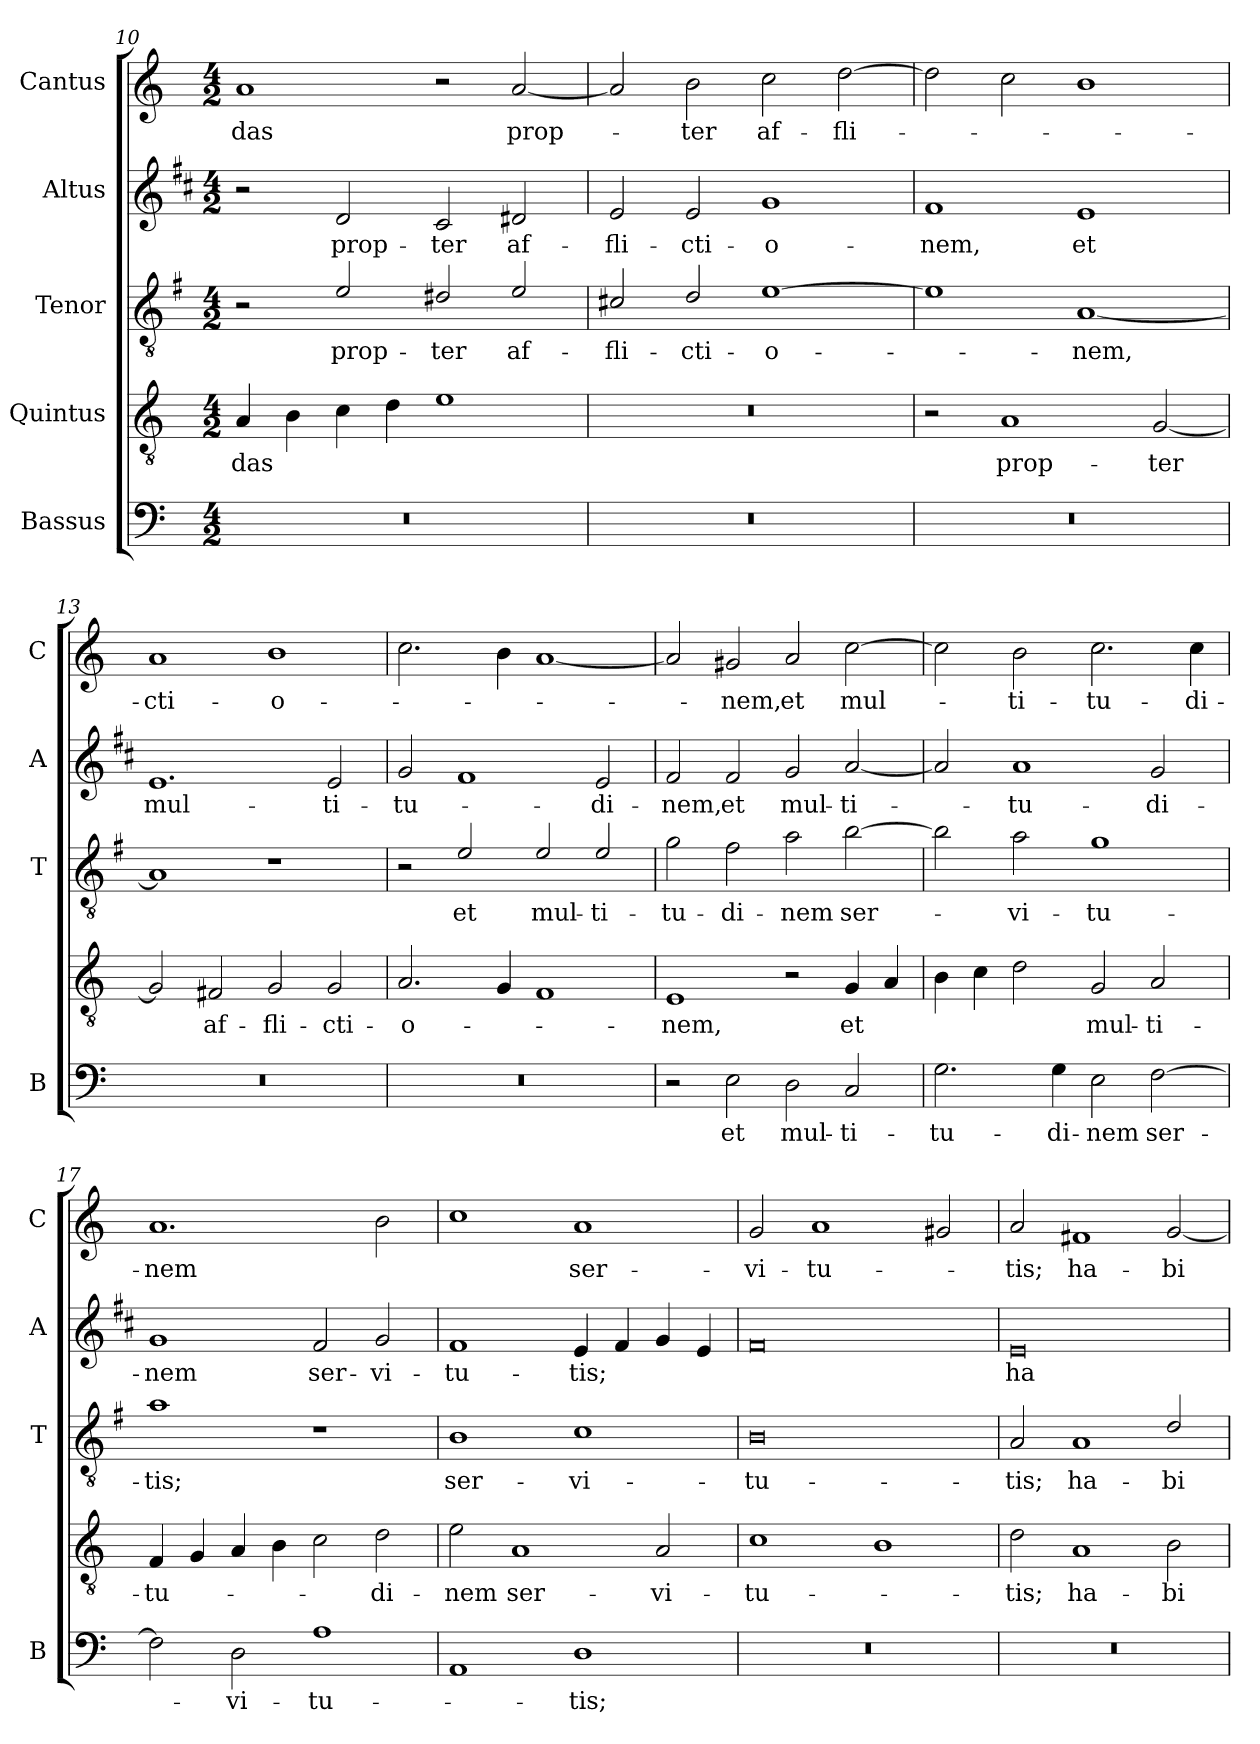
**kern	**text	**kern	**text	**kern	**text	**kern	**text	**kern	**text
*part5	*part5	*part4	*part4	*part3	*part3	*part2	*part2	*part1	*part1
*staff5	*staff5	*staff4	*staff4	*staff3	*staff3	*staff2	*staff2	*staff1	*staff1
*I"Bassus	*	*I"Quintus	*	*I"Tenor	*	*I"Altus	*	*I"Cantus	*
*I'B	*	*	*	*I'T	*	*I'A	*	*I'C	*
*clefF4	*	*clefGv2	*	*clefGv2	*	*clefG2	*	*clefG2	*
*	*	*	*	*ITrd4c7	*	*ITrd1c2	*	*	*
*k[]	*	*k[]	*	*k[]	*	*k[]	*	*k[]	*
*C:	*	*C:	*	*C:	*	*C:	*	*C:	*
*M4/2	*	*M4/2	*	*M4/2	*	*M4/2	*	*M4/2	*
=10	=10	=10	=10	=10	=10	=10	=10	=10	=10
!	!	!	!LO:LY:b	!	!	!	!	!	!LO:LY:b
0r	.	4A/	-das	2r	.	2r	.	1a	-das
.	.	4B\	.	.	.	.	.	.	.
!	!	!	!	!	!LO:LY:b	!	!LO:LY:b	!	!
.	.	4c\	.	2A/	prop-	2c/	prop-	.	.
.	.	4d\	.	.	.	.	.	.	.
!	!	!	!	!	!LO:LY:b	!	!LO:LY:b	!	!
.	.	1e	.	2G#X/	-ter	2B/	-ter	2r	.
!	!	!	!	!	!LO:LY:b	!	!LO:LY:b	!	!LO:LY:b
.	.	.	.	2A/	af-	2c#X/	af-	[2a/	prop-
=11	=11	=11	=11	=11	=11	=11	=11	=11	=11
!	!	!	!	!	!LO:LY:b	!	!LO:LY:b	!	!
0r	.	0r	.	2F#X/	-fli-	2d/	-fli-	2a/]	.
!	!	!	!	!	!LO:LY:b	!	!LO:LY:b	!	!LO:LY:b
.	.	.	.	2G/	-cti-	2d/	-cti-	2b\	-ter
!	!	!	!	!	!LO:LY:b	!	!LO:LY:b	!	!LO:LY:b
.	.	.	.	[1A	-o-	1f	-o-	2cc\	af-
!	!	!	!	!	!	!	!	!	!LO:LY:b
.	.	.	.	.	.	.	.	[2dd\	-fli-
!!LO:PB:g=z
=12	=12	=12	=12	=12	=12	=12	=12	=12	=12
!	!	!	!	!	!	!	!LO:LY:b	!	!
0r	.	2r	.	1A]	.	1e	-nem,	2dd\]	.
!	!	!	!LO:LY:b	!	!	!	!	!	!
.	.	1A	prop-	.	.	.	.	2cc\	.
!	!	!	!	!	!LO:LY:b	!	!LO:LY:b	!	!
.	.	.	.	[1D	-nem,	1d	et	1b	.
!	!	!	!LO:LY:b	!	!	!	!	!	!
.	.	[2G/	-ter	.	.	.	.	.	.
=13	=13	=13	=13	=13	=13	=13	=13	=13	=13
!	!	!	!	!	!	!	!LO:LY:b	!	!LO:LY:b
0r	.	2G/]	.	1D]	.	1.d	mul-	1a	-cti-
!	!	!	!LO:LY:b	!	!	!	!	!	!
.	.	2F#X/	af-	.	.	.	.	.	.
!	!	!	!LO:LY:b	!	!	!	!	!	!LO:LY:b
.	.	2G/	-fli-	1r	.	.	.	1b	-o-
!	!	!	!LO:LY:b	!	!	!	!LO:LY:b	!	!
.	.	2G/	-cti-	.	.	2d/	-ti-	.	.
=14	=14	=14	=14	=14	=14	=14	=14	=14	=14
!	!	!	!LO:LY:b	!	!	!	!LO:LY:b	!	!
0r	.	2.A/	-o-	2r	.	2f/	-tu-	2.cc\	.
!	!	!	!	!	!LO:LY:b	!	!	!	!
.	.	.	.	2A/	et	1e	.	.	.
.	.	4G/	.	.	.	.	.	4b\	.
!	!	!	!	!	!LO:LY:b	!	!	!	!
.	.	1F	.	2A/	mul-	.	.	[1a	.
!	!	!	!	!	!LO:LY:b	!	!LO:LY:b	!	!
.	.	.	.	2A/	-ti-	2d/	-di-	.	.
=15	=15	=15	=15	=15	=15	=15	=15	=15	=15
!	!	!	!LO:LY:b	!	!LO:LY:b	!	!LO:LY:b	!	!
2r	.	1E	-nem,	2c\	-tu-	2e/	-nem,	2a/]	.
!	!LO:LY:b	!	!	!	!LO:LY:b	!	!LO:LY:b	!	!LO:LY:b
2E\	et	.	.	2B\	-di-	2e/	et	2g#X/	-nem,
!	!LO:LY:b	!	!	!	!LO:LY:b	!	!LO:LY:b	!	!LO:LY:b
2D\	mul-	2r	.	2d\	-nem	2f/	mul-	2a/	et
!	!LO:LY:b	!	!LO:LY:b	!	!LO:LY:b	!	!LO:LY:b	!	!LO:LY:b
2C/	-ti-	4G/	et	[2e\	ser-	[2g/	-ti-	[2cc\	mul-
.	.	4A/	.	.	.	.	.	.	.
=16	=16	=16	=16	=16	=16	=16	=16	=16	=16
!	!LO:LY:b	!	!	!	!	!	!	!	!
2.G\	-tu-	4B\	.	2e\]	.	2g/]	.	2cc\]	.
.	.	4c\	.	.	.	.	.	.	.
!	!	!	!	!	!LO:LY:b	!	!LO:LY:b	!	!LO:LY:b
.	.	2d\	.	2d\	-vi-	1g	-tu-	2b\	-ti-
!	!LO:LY:b	!	!	!	!	!	!	!	!
4G\	-di-	.	.	.	.	.	.	.	.
!	!LO:LY:b	!	!LO:LY:b	!	!LO:LY:b	!	!	!	!LO:LY:b
2E\	-nem	2G/	mul-	1c	-tu-	.	.	2.cc\	-tu-
!	!LO:LY:b	!	!LO:LY:b	!	!	!	!LO:LY:b	!	!
[2F\	ser-	2A/	-ti-	.	.	2f/	-di-	.	.
!	!	!	!	!	!	!	!	!	!LO:LY:b
.	.	.	.	.	.	.	.	4cc\	-di-
=17	=17	=17	=17	=17	=17	=17	=17	=17	=17
!	!	!	!LO:LY:b	!	!LO:LY:b	!	!LO:LY:b	!	!LO:LY:b
2F\]	.	4F/	-tu-	1d	-tis;	1f	-nem	1.a	-nem
.	.	4G/	.	.	.	.	.	.	.
!	!LO:LY:b	!	!	!	!	!	!	!	!
2D\	-vi-	4A/	.	.	.	.	.	.	.
.	.	4B\	.	.	.	.	.	.	.
!	!LO:LY:b	!	!	!	!	!	!LO:LY:b	!	!
1A	-tu-	2c\	.	1r	.	2e/	ser-	.	.
!	!	!	!LO:LY:b	!	!	!	!LO:LY:b	!	!
.	.	2d\	-di-	.	.	2f/	-vi-	2b\	.
!!LO:LB:g=z
=18	=18	=18	=18	=18	=18	=18	=18	=18	=18
!	!	!	!LO:LY:b	!	!LO:LY:b	!	!LO:LY:b	!	!
1AA	.	2e\	-nem	1E	ser-	1e	-tu-	1cc	.
!	!	!	!LO:LY:b	!	!	!	!	!	!
.	.	1A	ser-	.	.	.	.	.	.
!	!LO:LY:b	!	!	!	!LO:LY:b	!	!LO:LY:b	!	!LO:LY:b
1D	-tis;	.	.	1F	-vi-	4d/	-tis;	1a	ser-
.	.	.	.	.	.	4e/	.	.	.
!	!	!	!LO:LY:b	!	!	!	!	!	!
.	.	2A/	-vi-	.	.	4f/	.	.	.
.	.	.	.	.	.	4d/	.	.	.
=19	=19	=19	=19	=19	=19	=19	=19	=19	=19
!	!	!	!LO:LY:b	!	!LO:LY:b	!	!	!	!LO:LY:b
0r	.	1c	-tu-	0E	-tu-	0e	.	2g/	-vi-
!	!	!	!	!	!	!	!	!	!LO:LY:b
.	.	.	.	.	.	.	.	1a	-tu-
.	.	1B	.	.	.	.	.	.	.
.	.	.	.	.	.	.	.	2g#X/	.
=20	=20	=20	=20	=20	=20	=20	=20	=20	=20
!	!	!	!LO:LY:b	!	!LO:LY:b	!	!LO:LY:b	!	!LO:LY:b
0r	.	2d\	-tis;	2D/	-tis;	0d	ha-	2a/	-tis;
!	!	!	!LO:LY:b	!	!LO:LY:b	!	!	!	!LO:LY:b
.	.	1A	ha-	1D	ha-	.	.	1f#X	ha-
!	!	!	!LO:LY:b	!	!LO:LY:b	!	!	!	!LO:LY:b
.	.	2B\	-bi-	2G/	-bi-	.	.	[2g/	-bi-
=	=	=	=	=	=	=	=	=	=
*-	*-	*-	*-	*-	*-	*-	*-	*-	*-
